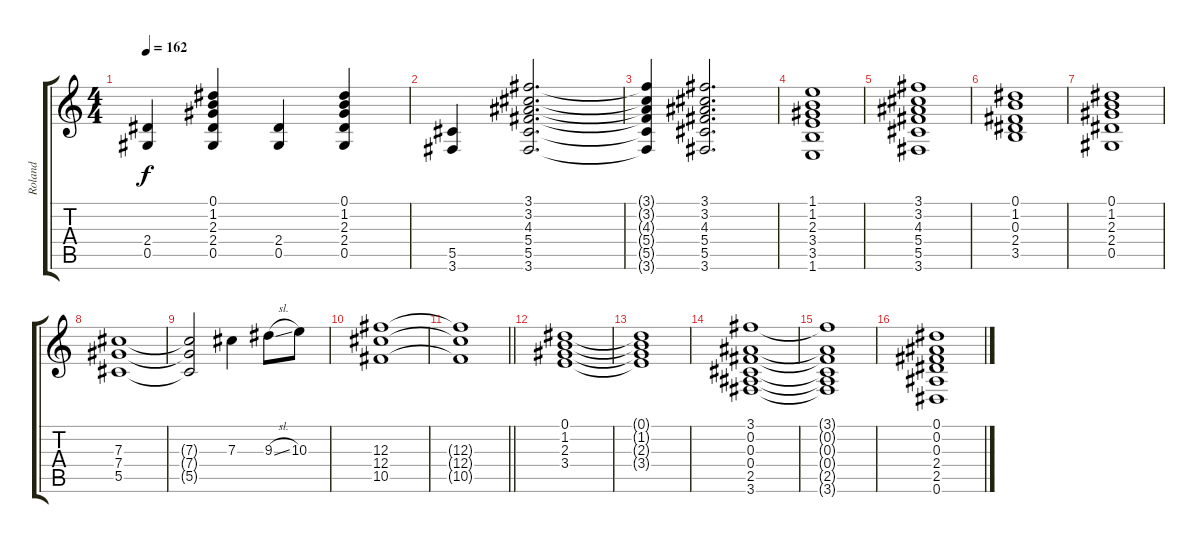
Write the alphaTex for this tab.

\track ("Roland" "Roland") {instrument distortionguitar}
\staff {score tabs}
\tuning (Eb4 Bb3 Gb3 Db3 Ab2 Eb2) {hide}
\ts (4 4)
\tempo 162
\clef g2
\ks aminor
(2.4 0.5).4{dy f} (0.1 1.2 2.3 2.4 0.5).4 (2.4 0.5).4 (0.1 1.2 2.3 2.4 0.5).4 |
(5.5 3.6).4 (3.1 3.2 4.3 5.4 5.5 3.6).2{d} |
(3.1{t} 3.2{t} 4.3{t} 5.4{t} 5.5{t} 3.6{t}).4 (3.1 3.2 4.3 5.4 5.5 3.6).2{d} |
(1.1 1.2 2.3 3.4 3.5 1.6).1 |
(3.1 3.2 4.3 5.4 5.5 3.6).1 |
(0.1 1.2 0.3 2.4 3.5).1 |
(0.1 1.2 2.3 2.4 0.5).1 |
(7.3 7.4 5.5).1 |
(7.3{t} 7.4{t} 5.5{t}).2 7.3.4 9.3{sl}.8 10.3.8 |
(12.3 12.4 10.5).1 |
\barLineRight lightlight
(12.3{t} 12.4{t} 10.5{t}).1 |
(0.1 1.2 2.3 3.4).1{instrument electricguitarclean} |
(0.1{t} 1.2{t} 2.3{t} 3.4{t}).1 |
(3.1 0.2 0.3 0.4 2.5 3.6).1 |
(3.1{t} 0.2{t} 0.3{t} 0.4{t} 2.5{t} 3.6{t}).1 |
(0.1 0.2 0.3 2.4 2.5 0.6).1
